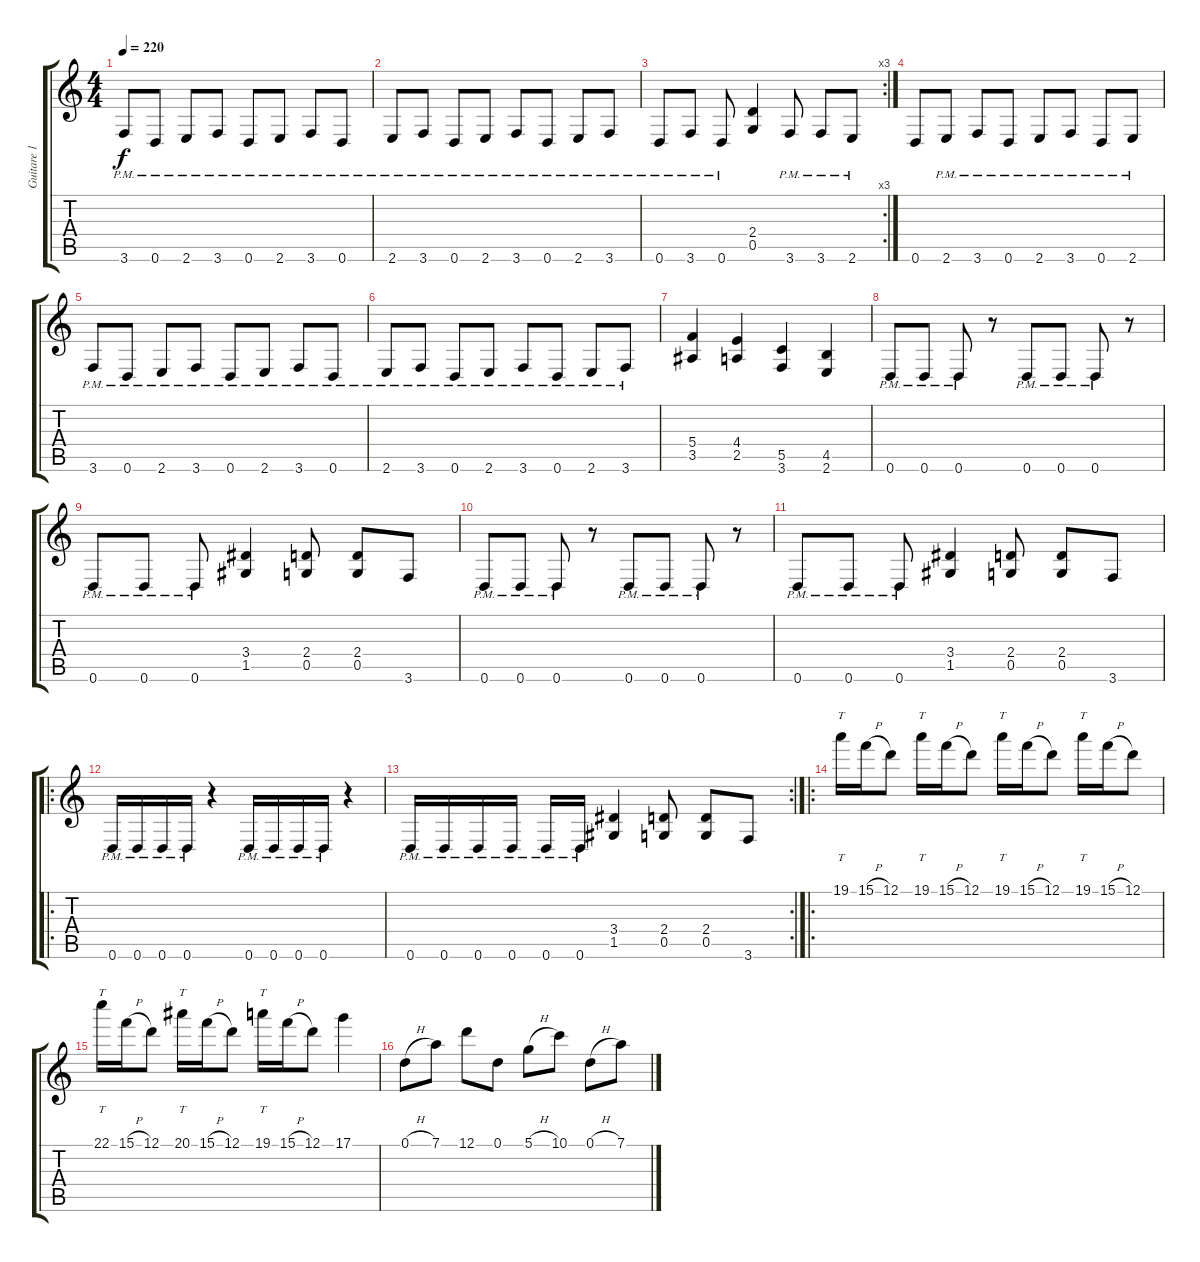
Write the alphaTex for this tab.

\track ("Guitare 1" "Guitare 1") {instrument overdrivenguitar}
\staff {score tabs}
\tuning (D4 A3 F3 C3 G2 D2) {hide}
\ts (4 4)
\tempo 220
\clef g2
\ks c
3.6{pm}.8{dy f} 0.6{pm}.8 2.6{pm}.8 3.6{pm}.8 0.6{pm}.8 2.6{pm}.8 3.6{pm}.8 0.6{pm}.8 |
2.6{pm}.8 3.6{pm}.8 0.6{pm}.8 2.6{pm}.8 3.6{pm}.8 0.6{pm}.8 2.6{pm}.8 3.6{pm}.8 |
\rc 3
0.6{pm}.8 3.6{pm}.8 0.6{pm}.8 (2.4 0.5).4 3.6{pm}.8 3.6{pm}.8 2.6{pm}.8 |
0.6.8 2.6{pm}.8 3.6{pm}.8 0.6{pm}.8 2.6{pm}.8 3.6{pm}.8 0.6{pm}.8 2.6{pm}.8 |
3.6{pm}.8 0.6{pm}.8 2.6{pm}.8 3.6{pm}.8 0.6{pm}.8 2.6{pm}.8 3.6{pm}.8 0.6{pm}.8 |
2.6{pm}.8 3.6{pm}.8 0.6{pm}.8 2.6{pm}.8 3.6{pm}.8 0.6{pm}.8 2.6{pm}.8 3.6{pm}.8 |
(5.4 3.5).4 (4.4 2.5).4 (5.5 3.6).4 (4.5 2.6).4 |
0.6{pm}.8 0.6{pm}.8 0.6{pm}.8 r.8 0.6{pm}.8 0.6{pm}.8 0.6{pm}.8 r.8 |
0.6{pm}.8 0.6{pm}.8 0.6{pm}.8 (3.4 1.5).4 (2.4 0.5).8 (2.4 0.5).8 3.6.8 |
0.6{pm}.8 0.6{pm}.8 0.6{pm}.8 r.8 0.6{pm}.8 0.6{pm}.8 0.6{pm}.8 r.8 |
0.6{pm}.8 0.6{pm}.8 0.6{pm}.8 (3.4 1.5).4 (2.4 0.5).8 (2.4 0.5).8 3.6.8 |
\ro
0.6{pm}.16 0.6{pm}.16 0.6{pm}.16 0.6{pm}.16 r.4 0.6{pm}.16 0.6{pm}.16 0.6{pm}.16 0.6{pm}.16 r.4 |
\rc 2
0.6{pm}.16 0.6{pm}.16 0.6{pm}.16 0.6{pm}.16 0.6{pm}.16 0.6{pm}.16 (3.4 1.5).4 (2.4 0.5).8 (2.4 0.5).8 3.6.8 |
\ro
19.1.16{tt} 15.1{h}.16 12.1.8 19.1.16{tt} 15.1{h}.16 12.1.8 19.1.16{tt} 15.1{h}.16 12.1.8 19.1.16{tt} 15.1{h}.16 12.1.8 |
22.1.16{tt} 15.1{h}.16 12.1.8 20.1.16{tt} 15.1{h}.16 12.1.8 19.1.16{tt} 15.1{h}.16 12.1.8 17.1.4 |
0.1{h}.8 7.1.8 12.1.8 0.1.8 5.1{h}.8 10.1.8 0.1{h}.8 7.1.8
